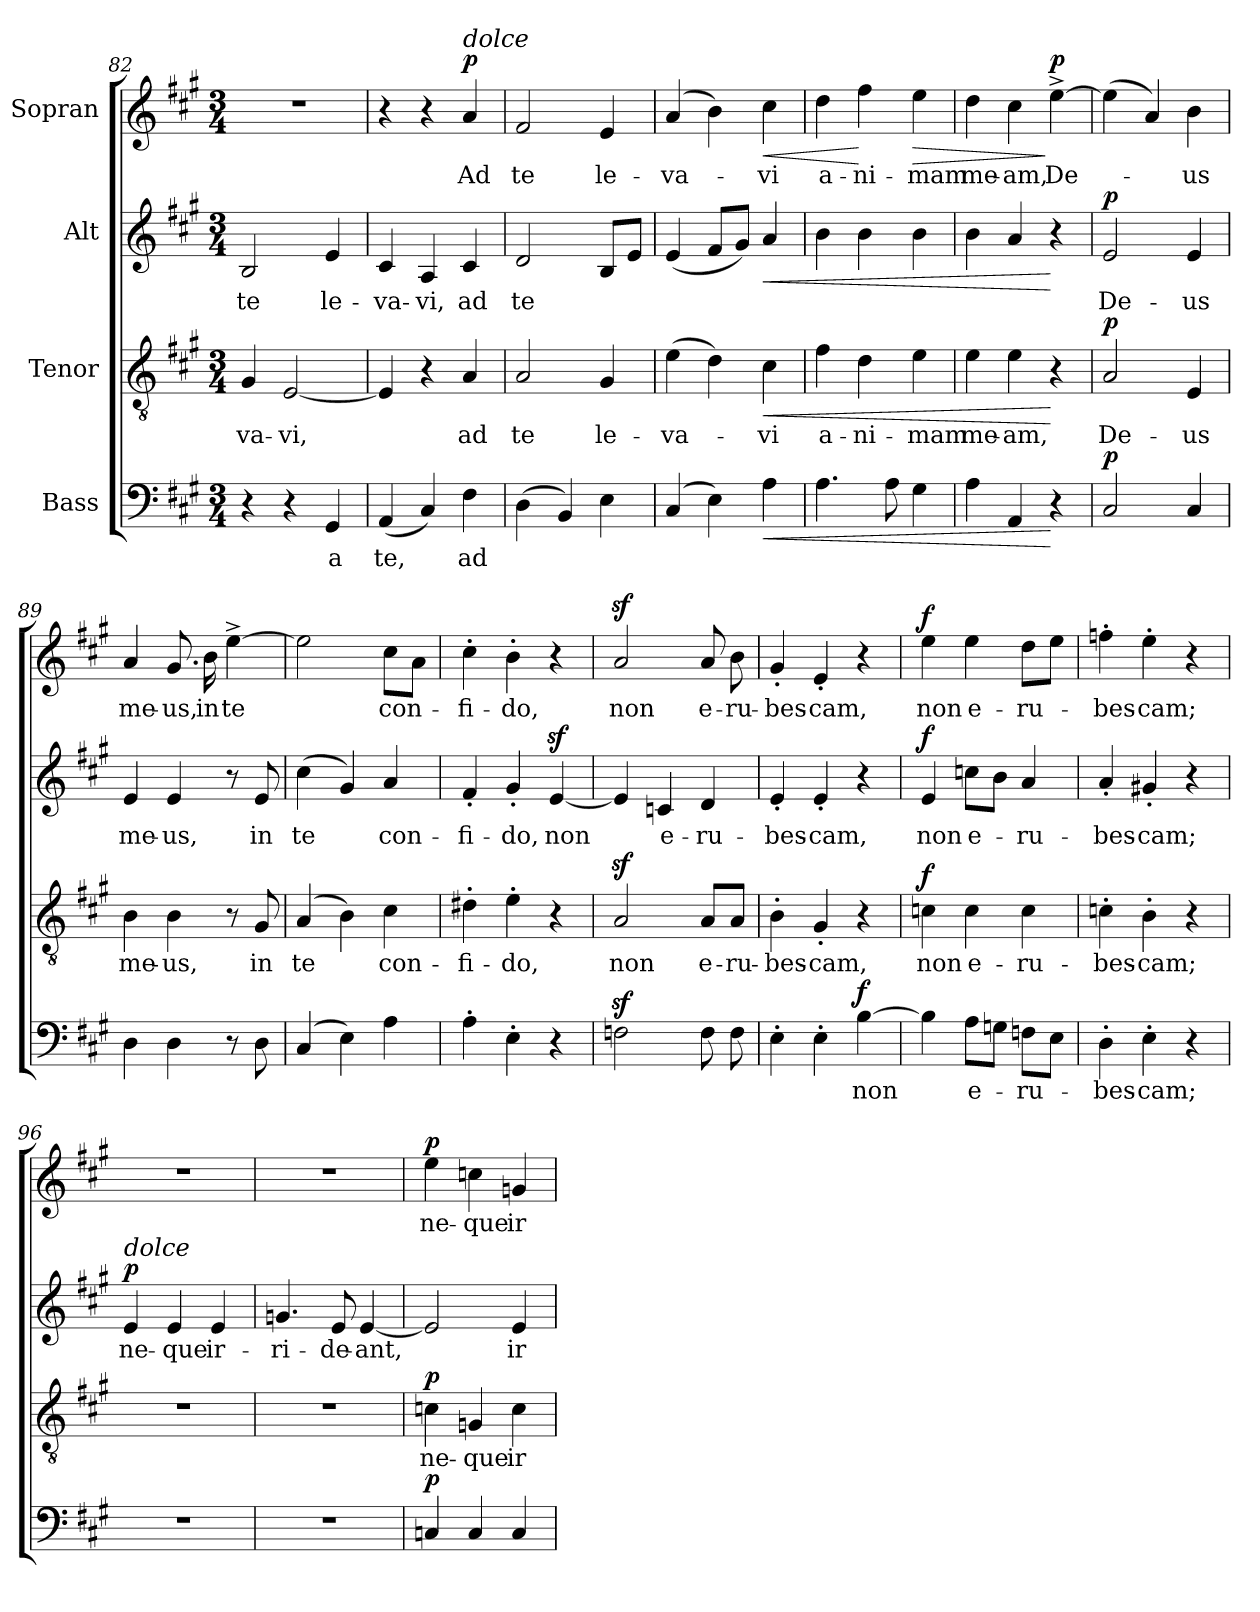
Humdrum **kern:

**kern	**text	**dynam	**kern	**text	**dynam	**kern	**text	**dynam	**kern	**text	**dynam
*part4	*part4	*part4	*part3	*part3	*part3	*part2	*part2	*part2	*part1	*part1	*part1
*staff4	*staff4	*staff4	*staff3	*staff3	*staff3	*staff2	*staff2	*staff2	*staff1	*staff1	*staff1
*I"Bass	*	*	*I"Tenor	*	*	*I"Alt	*	*	*I"Sopran	*	*
*clefF4	*	*	*clefGv2	*	*	*clefG2	*	*	*clefG2	*	*
*k[f#c#g#]	*	*	*k[f#c#g#]	*	*	*k[f#c#g#]	*	*	*k[f#c#g#]	*	*
*A:	*	*	*A:	*	*	*A:	*	*	*A:	*	*
*M3/4	*	*	*M3/4	*	*	*M3/4	*	*	*M3/4	*	*
=82	=82	=82	=82	=82	=82	=82	=82	=82	=82	=82	=82
4r	.	.	4G#/	-va-	.	2B/	te	.	2.r	.	.
4r	.	.	[2E/	-vi,	.	.	.	.	.	.	.
4GG#/	a	.	.	.	.	4e/	le-	.	.	.	.
=83	=83	=83	=83	=83	=83	=83	=83	=83	=83	=83	=83
(4AA/	te,	.	4E/]	.	.	4c#/	-va-	.	4r	.	.
4C#/)	.	.	4r	.	.	4A/	-vi,	.	4r	.	.
!	!	!	!	!	!	!	!	!	!LO:TX:a:i:t=dolce	!	!
!	!	!	!	!	!	!	!	!	!	!	!LO:DY:a
4F#\	ad	.	4A/	ad	.	4c#/	ad	.	4a/	Ad	p
=84	=84	=84	=84	=84	=84	=84	=84	=84	=84	=84	=84
(4D\	.	.	2A/	te	.	2d/	te	.	2f#/	te	.
4BB/)	.	.	.	.	.	.	.	.	.	.	.
4E\	.	.	4G#/	le-	.	8B/L	.	.	4e/	le-	.
.	.	.	.	.	.	8e/J	.	.	.	.	.
=85	=85	=85	=85	=85	=85	=85	=85	=85	=85	=85	=85
(4C#/	.	.	(4e\	-va-	.	(4e/	.	.	(4a/	-va-	.
4E\)	.	.	4d\)	.	.	8f#/L	.	.	4b\)	.	.
.	.	.	.	.	.	8g#/J)	.	.	.	.	.
!	!	!LO:HP:b	!	!	!LO:HP:b	!	!	!LO:HP:b	!	!	!LO:HP:b
4A\	.	<	4c#\	-vi	<	4a/	.	<	4cc#\	-vi	<
=86	=86	=86	=86	=86	=86	=86	=86	=86	=86	=86	=86
4.A\	.	.	4f#\	a-	.	4b\	.	.	4dd\	a-	.
.	.	.	4d\	-ni-	.	4b\	.	.	4ff#\	-ni-	[
8A\	.	.	.	.	.	.	.	.	.	.	.
!	!	!	!	!	!	!	!	!	!	!	!LO:HP:b
4G#\	.	.	4e\	-mam	.	4b\	.	.	4ee\	-mam	>
!!LO:LB:g=z
=87	=87	=87	=87	=87	=87	=87	=87	=87	=87	=87	=87
4A\	.	.	4e\	me-	.	4b\	.	.	4dd\	me-	.
4AA/	.	.	4e\	-am,	.	4a/	.	.	4cc#\	-am,	.
!	!	!	!	!	!	!	!	!	!	!	!LO:DY:n=1:a
4r	.	[	4r	.	[	4r	.	[	[4ee^\	De-	] p
=88	=88	=88	=88	=88	=88	=88	=88	=88	=88	=88	=88
!	!	!LO:DY:a	!	!	!LO:DY:a	!	!	!LO:DY:a	!	!	!
2C#/	.	p	2A/	De-	p	2e/	De-	p	(4ee\]	.	.
.	.	.	.	.	.	.	.	.	4a/)	.	.
4C#/	.	.	4E/	-us	.	4e/	-us	.	4b\	-us	.
=89	=89	=89	=89	=89	=89	=89	=89	=89	=89	=89	=89
4D\	.	.	4B\	me-	.	4e/	me-	.	4a/	me-	.
4D\	.	.	4B\	-us,	.	4e/	-us,	.	8.g#/	-us,	.
.	.	.	.	.	.	.	.	.	16b\	in	.
8r	.	.	8r	.	.	8r	.	.	[4ee^\	te	.
8D\	.	.	8G#/	in	.	8e/	in	.	.	.	.
=90	=90	=90	=90	=90	=90	=90	=90	=90	=90	=90	=90
(4C#/	.	.	(4A/	te	.	(4cc#\	te	.	2ee\]	.	.
4E\)	.	.	4B\)	.	.	4g#/)	.	.	.	.	.
4A\	.	.	4c#\	con-	.	4a/	con-	.	8cc#\L	con-	.
.	.	.	.	.	.	.	.	.	8a\J	.	.
=91	=91	=91	=91	=91	=91	=91	=91	=91	=91	=91	=91
4A'\	.	.	4d#X'\	-fi-	.	4f#'/	-fi-	.	4cc#'\	-fi-	.
4E'\	.	.	4e'\	-do,	.	4g#'/	-do,	.	4b'\	-do,	.
4r	.	.	4r	.	.	[4ez>/	non	.	4r	.	.
=92	=92	=92	=92	=92	=92	=92	=92	=92	=92	=92	=92
2Fnz>\	.	.	2Az>/	non	.	4e/]	.	.	2az>/	non	.
.	.	.	.	.	.	4cn/	e-	.	.	.	.
8F\	.	.	8A/L	e-	.	4d/	-ru-	.	8a/	e-	.
8F\	.	.	8A/J	-ru-	.	.	.	.	8b\	-ru-	.
=93	=93	=93	=93	=93	=93	=93	=93	=93	=93	=93	=93
4E'\	.	.	4B'\	-bes-	.	4e'/	-bes-	.	4g#'/	-bes-	.
4E'\	.	.	4G#'/	-cam,	.	4e'/	-cam,	.	4e'/	-cam,	.
!	!	!LO:DY:a	!	!	!	!	!	!	!	!	!
[4B\	non	f	4r	.	.	4r	.	.	4r	.	.
!!LO:LB:g=z
=94	=94	=94	=94	=94	=94	=94	=94	=94	=94	=94	=94
!	!	!	!	!	!LO:DY:a	!	!	!LO:DY:a	!	!	!LO:DY:a
4B\]	.	.	4cn\	non	f	4e/	non	f	4ee\	non	f
8A\L	e-	.	4c\	e-	.	8ccn\L	e-	.	4ee\	e-	.
8Gn\J	.	.	.	.	.	8b\J	.	.	.	.	.
8Fn\L	-ru-	.	4c\	-ru-	.	4a/	-ru-	.	8dd\L	-ru-	.
8E\J	.	.	.	.	.	.	.	.	8ee\J	.	.
=95	=95	=95	=95	=95	=95	=95	=95	=95	=95	=95	=95
4D'\	-bes-	.	4cn'\	-bes-	.	4a'/	-bes-	.	4ffn'\	-bes-	.
4E'\	-cam;	.	4B'\	-cam;	.	4g#X'/	-cam;	.	4ee'\	-cam;	.
4r	.	.	4r	.	.	4r	.	.	4r	.	.
=96	=96	=96	=96	=96	=96	=96	=96	=96	=96	=96	=96
!	!	!	!	!	!	!LO:TX:a:i:t=dolce	!	!	!	!	!
!	!	!	!	!	!	!	!	!LO:DY:a	!	!	!
2.r	.	.	2.r	.	.	4e/	ne-	p	2.r	.	.
.	.	.	.	.	.	4e/	-que	.	.	.	.
.	.	.	.	.	.	4e/	ir-	.	.	.	.
=97	=97	=97	=97	=97	=97	=97	=97	=97	=97	=97	=97
2.r	.	.	2.r	.	.	4.gn/	-ri-	.	2.r	.	.
.	.	.	.	.	.	8e/	-de-	.	.	.	.
.	.	.	.	.	.	[4e/	-ant,	.	.	.	.
=98	=98	=98	=98	=98	=98	=98	=98	=98	=98	=98	=98
!	!	!LO:DY:a	!	!	!LO:DY:a	!	!	!	!	!	!LO:DY:a
4Cn/	.	p	4cn\	ne-	p	2e/]	.	.	4ee\	ne-	p
4C/	.	.	4Gn/	-que	.	.	.	.	4ccn\	-que	.
4C/	.	.	4c\	ir-	.	4e/	ir-	.	4gn/	ir-	.
=	=	=	=	=	=	=	=	=	=	=	=
*-	*-	*-	*-	*-	*-	*-	*-	*-	*-	*-	*-
